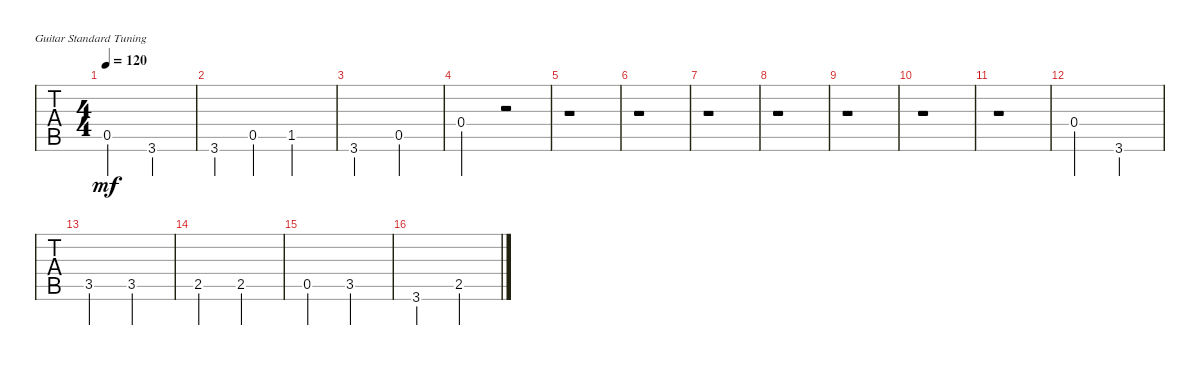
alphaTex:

\defaultSystemsLayout 4
\bracketExtendMode groupsimilarinstruments
\singleTrackTrackNamePolicy hidden
\multiTrackTrackNamePolicy hidden
\firstSystemTrackNameOrientation horizontal
\otherSystemsTrackNameOrientation horizontal
\track ("Nylon Guitar" "N-Gt") {instrument acousticguitarnylon}
\staff {tabs}
\tuning (E4 B3 G3 D3 A2 E2)
\ts (4 4)
\tempo 120
\clef g2
\ks c
0.5.2{dy mf} 3.6.2 |
3.6.4 0.5.4 1.5.2 |
3.6.2 0.5.2 |
0.4.2 r.2 |
r.1 |
r.1 |
r.1 |
r.1 |
r.1 |
r.1 |
r.1 |
0.4.2 3.6.2 |
3.5.2 3.5.2 |
2.5.2 2.5.2 |
0.5.2 3.5.2 |
3.6.2 2.5.2
